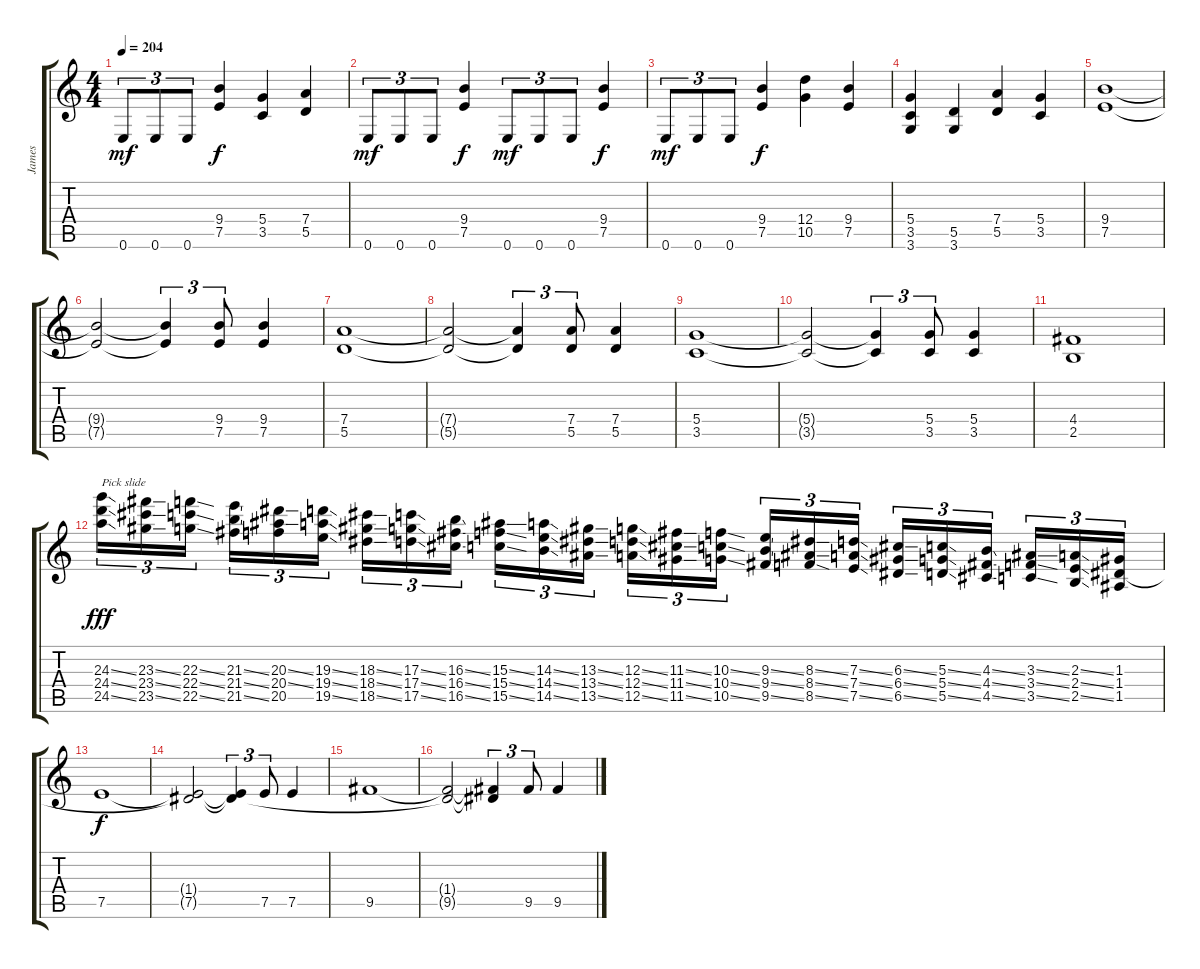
\track ("James" "James") {instrument distortionguitar}
\staff {score tabs}
\tuning (E4 B3 G3 D3 A2 E2) {hide}
\ts (4 4)
\tempo 204
\clef g2
\ks c
0.6.8{tu (3 2) dy mf} 0.6.8{tu (3 2)} 0.6.8{tu (3 2)} (9.4 7.5).4{dy f} (5.4 3.5).4 (7.4 5.5).4 |
0.6.8{tu (3 2) dy mf} 0.6.8{tu (3 2)} 0.6.8{tu (3 2)} (9.4 7.5).4{dy f} 0.6.8{tu (3 2) dy mf} 0.6.8{tu (3 2)} 0.6.8{tu (3 2)} (9.4 7.5).4{dy f} |
0.6.8{tu (3 2) dy mf} 0.6.8{tu (3 2)} 0.6.8{tu (3 2)} (9.4 7.5).4{dy f} (12.4 10.5).4 (9.4 7.5).4 |
(5.4 3.5 3.6).4 (5.5 3.6).4 (7.4 5.5).4 (5.4 3.5).4 |
(9.4 7.5).1 |
(9.4{t} 7.5{t}).2 (9.4{t} 7.5{t}).4{tu (3 2)} (9.4 7.5).8{tu (3 2)} (9.4 7.5).4 |
(7.4 5.5).1 |
(7.4{t} 5.5{t}).2 (7.4{t} 5.5{t}).4{tu (3 2)} (7.4 5.5).8{tu (3 2)} (7.4 5.5).4 |
(5.4 3.5).1 |
(5.4{t} 3.5{t}).2 (5.4{t} 3.5{t}).4{tu (3 2)} (5.4 3.5).8{tu (3 2)} (5.4 3.5).4 |
(4.4 2.5).1 |
(24.3{ss} 24.4{ss} 24.5{ss}).16{tu (3 2) txt "Pick slide" dy fff instrument guitarfretnoise} (23.3{ss} 23.4{ss} 23.5{ss}).16{tu (3 2)} (22.3{ss} 22.4{ss} 22.5{ss}).16{tu (3 2) beam splitsecondary} (21.3{ss} 21.4{ss} 21.5{ss}).16{tu (3 2)} (20.3{ss} 20.4{ss} 20.5).16{tu (3 2)} (19.3{ss} 19.4{ss} 19.5{ss}).16{tu (3 2)} (18.3{ss} 18.4{ss} 18.5{ss}).16{tu (3 2)} (17.3{ss} 17.4{ss} 17.5{ss}).16{tu (3 2)} (16.3{ss} 16.4{ss} 16.5{ss}).16{tu (3 2) beam splitsecondary} (15.3{ss} 15.4{ss} 15.5{ss}).16{tu (3 2)} (14.3{ss} 14.4{ss} 14.5{ss}).16{tu (3 2)} (13.3{ss} 13.4{ss} 13.5{ss}).16{tu (3 2)} (12.3{ss} 12.4{ss} 12.5{ss}).16{tu (3 2)} (11.3{ss} 11.4{ss} 11.5{ss}).16{tu (3 2)} (10.3{ss} 10.4{ss} 10.5{ss}).16{tu (3 2) beam splitsecondary} (9.3{ss} 9.4{ss} 9.5{ss}).16{tu (3 2)} (8.3{ss} 8.4{ss} 8.5{ss}).16{tu (3 2)} (7.3{ss} 7.4{ss} 7.5{ss}).16{tu (3 2)} (6.3{ss} 6.4{ss} 6.5{ss}).16{tu (3 2)} (5.3{ss} 5.4{ss} 5.5{ss}).16{tu (3 2)} (4.3{ss} 4.4{ss} 4.5{ss}).16{tu (3 2) beam splitsecondary} (3.3{ss} 3.4{ss} 3.5{ss}).16{tu (3 2)} (2.3{ss} 2.4{ss} 2.5{ss}).16{tu (3 2)} (1.3 1.4 1.5).16{tu (3 2)} |
7.5.1{dy f instrument overdrivenguitar} |
(1.4{t} 7.5{t}).2 (1.4{t} 7.5{t}).4{tu (3 2)} 7.5.8{tu (3 2)} 7.5.4 |
9.5.1 |
(1.4{t} 9.5{t}).2 (1.4{t} 9.5{t}).4{tu (3 2)} 9.5.8{tu (3 2)} 9.5.4
